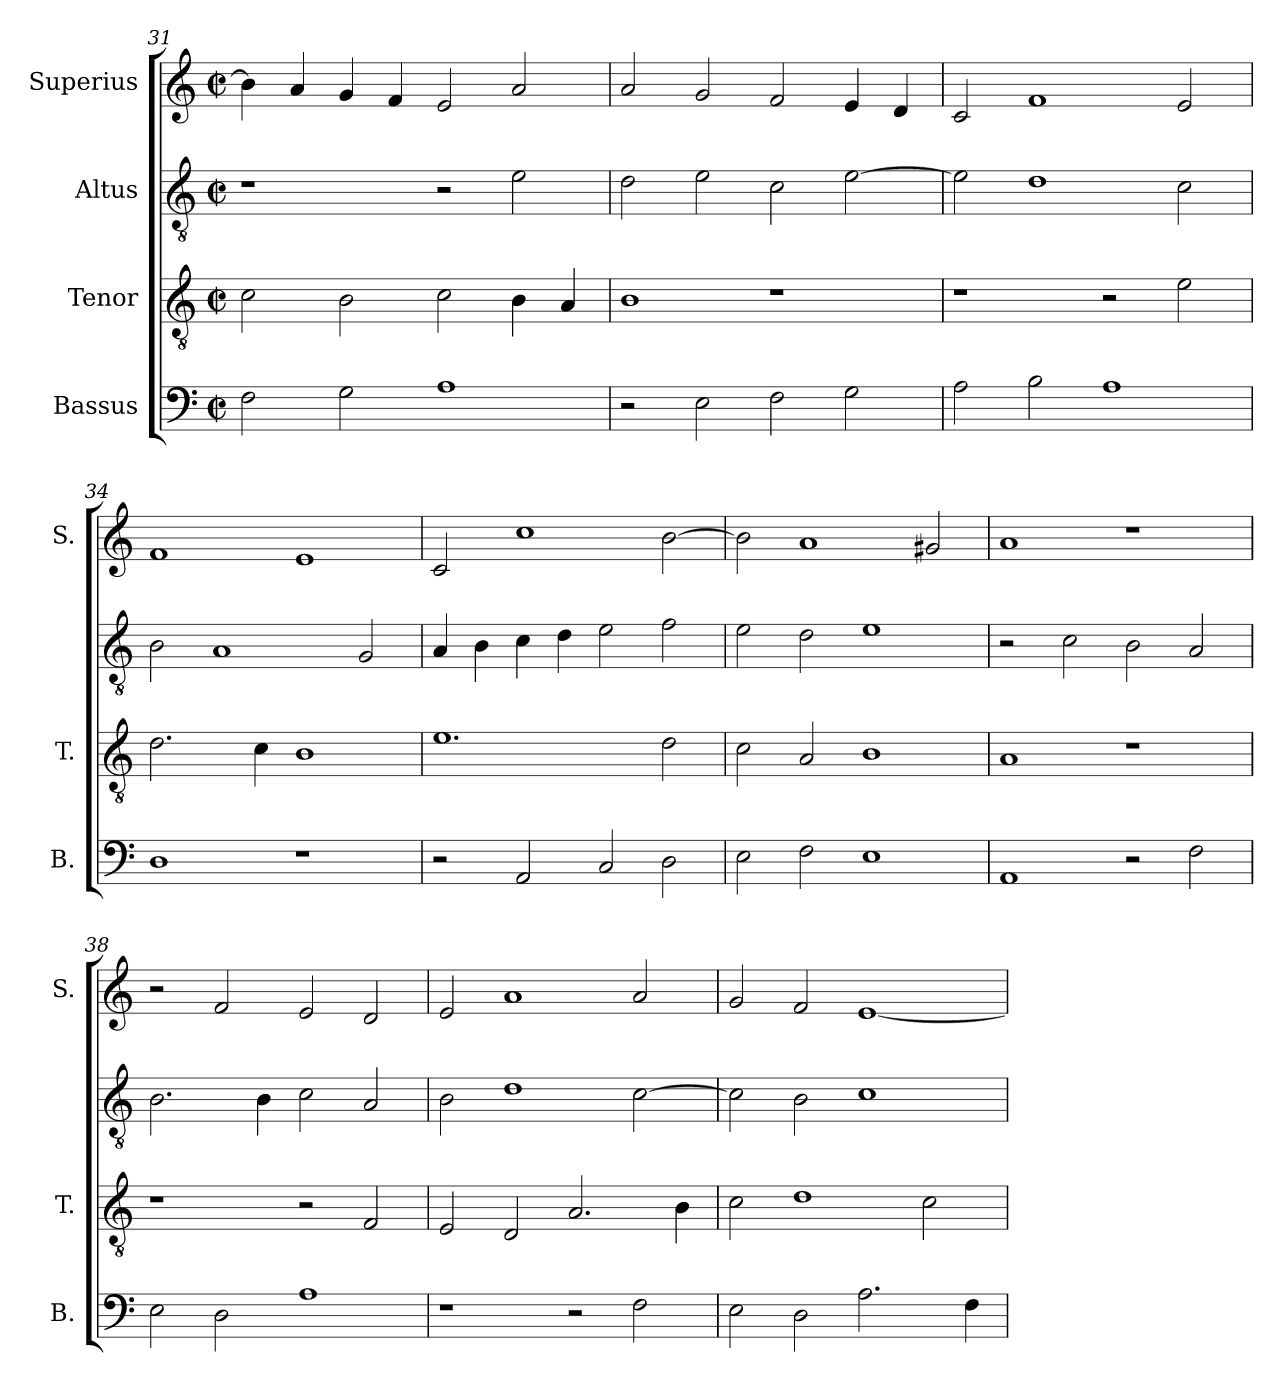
**kern	**kern	**kern	**kern
*part4	*part3	*part2	*part1
*staff4	*staff3	*staff2	*staff1
*I"Bassus	*I"Tenor	*I"Altus	*I"Superius
*I'B.	*I'T.	*	*I'S.
*clefF4	*clefGv2	*clefGv2	*clefG2
*	*ITrd7c12	*ITrd7c12	*
*k[]	*k[]	*k[]	*k[]
*C:	*C:	*C:	*C:
*M2/2	*M2/2	*M2/2	*M2/2
*met(c|)	*met(c|)	*met(c|)	*met(c|)
=31	=31	=31	=31
2Fi\	2Ci\	1r	4bi\]
.	.	.	4ai/
2Gi\	2BBi\	.	4gi/
.	.	.	4fi/
1Ai	2Ci\	2r	2ei/
.	4BBi\	2Ei\	2ai/
.	4AAi/	.	.
=32	=32	=32	=32
2r	1BBi	2Di\	2ai/
2Ei\	.	2Ei\	2gi/
2Fi\	1r	2Ci\	2fi/
2Gi\	.	[>2Ei\	4ei/
.	.	.	4di/
=33	=33	=33	=33
2Ai\	1r	2Ei\]	2ci/
2Bi\	.	1Di	1fi
1Ai	2r	.	.
.	2Ei\	2Ci\	2ei/
=34	=34	=34	=34
1Di	2.Di\	2BBi\	1fi
.	.	1AAi	.
.	4Ci\	.	.
1r	1BBi	.	1ei
.	.	2GGi/	.
!!LO:LB:g=z
=35	=35	=35	=35
2r	1.Ei	4AAi/	2ci/
.	.	4BBi\	.
2AAi/	.	4Ci\	1cci
.	.	4Di\	.
2Ci/	.	2Ei\	.
2Di\	2Di\	2Fi\	[>2bi\
=36	=36	=36	=36
2Ei\	2Ci\	2Ei\	2bi\]
2Fi\	2AAi/	2Di\	1ai
1Ei	1BBi	1Ei	.
.	.	.	2g#Xi/
=37	=37	=37	=37
1AAi	1AAi	2r	1ai
.	.	2Ci\	.
2r	1r	2BBi\	1r
2Fi\	.	2AAi/	.
=38	=38	=38	=38
2Ei\	1r	2.BBi\	2r
2Di\	.	.	2fi/
.	.	4BBi\	.
1Ai	2r	2Ci\	2ei/
.	2FFi/	2AAi/	2di/
=39	=39	=39	=39
1r	2EEi/	2BBi\	2ei/
.	2DDi/	1Di	1ai
2r	2.AAi/	.	.
2Fi\	.	[>2Ci\	2ai/
.	4BBi\	.	.
!!LO:LB:g=z
=40	=40	=40	=40
2Ei\	2Ci\	2Ci\]	2gi/
2Di\	1Di	2BBi\	2fi/
2.Ai\	.	1Ci	[<1ei
.	2Ci\	.	.
4Fi\	.	.	.
=	=	=	=
*-	*-	*-	*-
